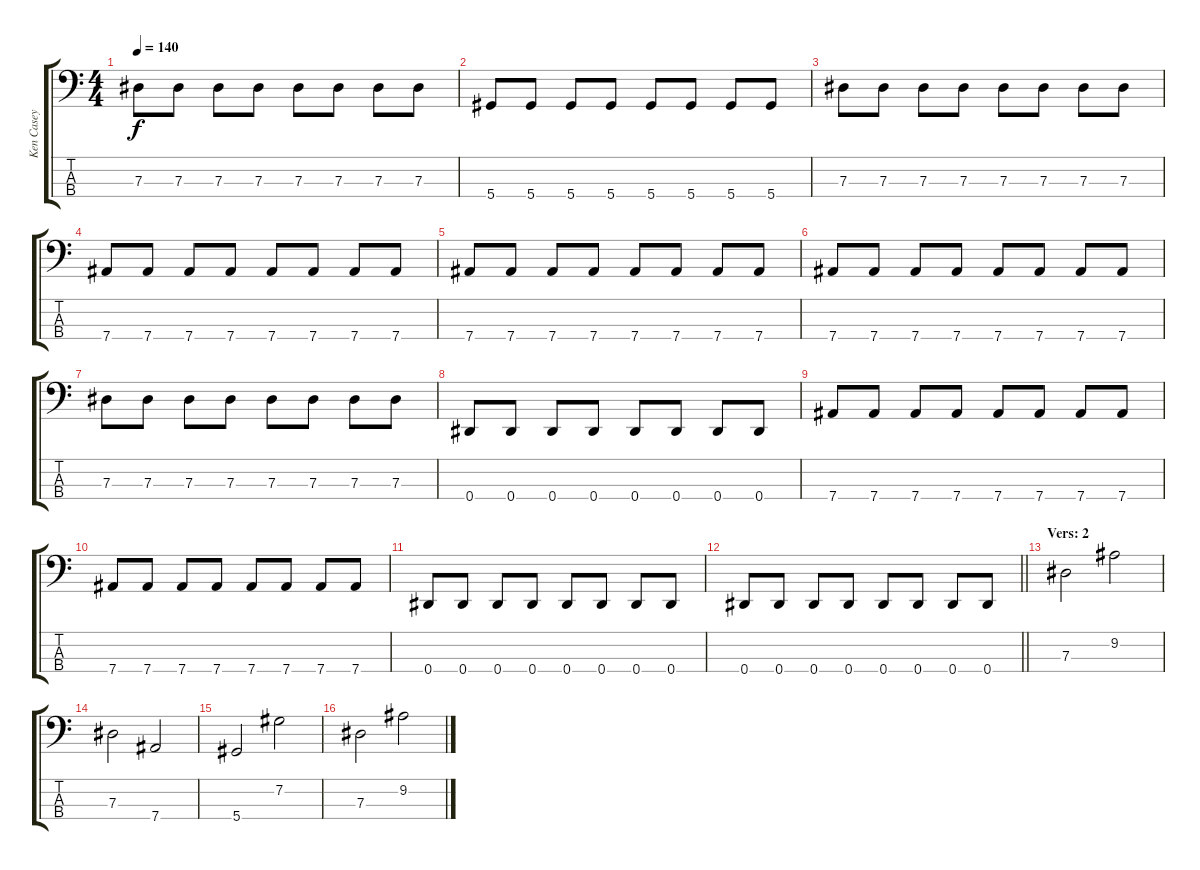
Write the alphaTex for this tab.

\track ("Ken Casey" "Ken Casey") {instrument electricbasspick}
\staff {score tabs}
\tuning (Gb2 Db2 Ab1 Eb1) {hide}
\ts (4 4)
\tempo 140
\clef f4
\ks c
7.3.8{dy f} 7.3.8 7.3.8 7.3.8 7.3.8 7.3.8 7.3.8 7.3.8 |
5.4.8 5.4.8 5.4.8 5.4.8 5.4.8 5.4.8 5.4.8 5.4.8 |
7.3.8 7.3.8 7.3.8 7.3.8 7.3.8 7.3.8 7.3.8 7.3.8 |
7.4.8 7.4.8 7.4.8 7.4.8 7.4.8 7.4.8 7.4.8 7.4.8 |
7.4.8 7.4.8 7.4.8 7.4.8 7.4.8 7.4.8 7.4.8 7.4.8 |
7.4.8 7.4.8 7.4.8 7.4.8 7.4.8 7.4.8 7.4.8 7.4.8 |
7.3.8 7.3.8 7.3.8 7.3.8 7.3.8 7.3.8 7.3.8 7.3.8 |
0.4.8 0.4.8 0.4.8 0.4.8 0.4.8 0.4.8 0.4.8 0.4.8 |
7.4.8 7.4.8 7.4.8 7.4.8 7.4.8 7.4.8 7.4.8 7.4.8 |
7.4.8 7.4.8 7.4.8 7.4.8 7.4.8 7.4.8 7.4.8 7.4.8 |
0.4.8 0.4.8 0.4.8 0.4.8 0.4.8 0.4.8 0.4.8 0.4.8 |
\barLineRight lightlight
0.4.8 0.4.8 0.4.8 0.4.8 0.4.8 0.4.8 0.4.8 0.4.8 |
\section ("" "Vers: 2")
7.3.2 9.2.2 |
7.3.2 7.4.2 |
5.4.2 7.2.2 |
7.3.2 9.2.2
